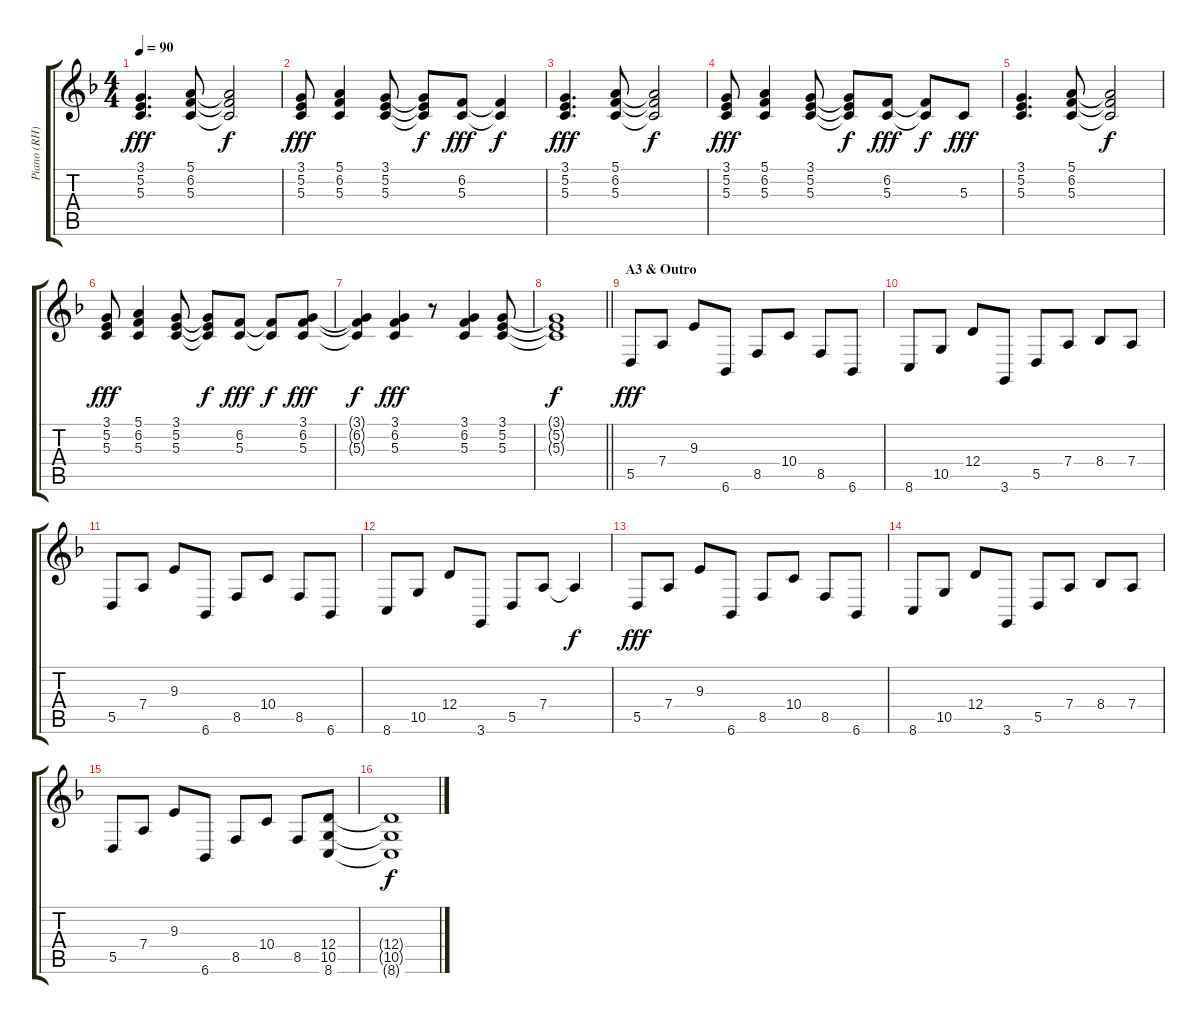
\track ("Piano (RH)" "Piano (RH)") {instrument brightacousticpiano}
\staff {score tabs}
\tuning (E4 B3 G3 D3 A2 E2) {hide}
\ts (4 4)
\tempo 90
\clef g2
\ks f
(3.1 5.2 5.3).4{d dy fff} (5.1 6.2 5.3).8 (5.1{t} 6.2{t} 5.3{t}).2{dy f} |
(3.1 5.2 5.3).8{dy fff} (5.1 6.2 5.3).4 (3.1 5.2 5.3).8 (3.1{t} 5.2{t} 5.3{t}).8{dy f} (6.2 5.3).8{dy fff} (6.2{t} 5.3{t}).4{dy f} |
(3.1 5.2 5.3).4{d dy fff} (5.1 6.2 5.3).8 (5.1{t} 6.2{t} 5.3{t}).2{dy f} |
(3.1 5.2 5.3).8{dy fff} (5.1 6.2 5.3).4 (3.1 5.2 5.3).8 (3.1{t} 5.2{t} 5.3{t}).8{dy f} (6.2 5.3).8{dy fff} (6.2{t} 5.3{t}).8{dy f} 5.3.8{dy fff} |
(3.1 5.2 5.3).4{d} (5.1 6.2 5.3).8 (5.1{t} 6.2{t} 5.3{t}).2{dy f} |
(3.1 5.2 5.3).8{dy fff} (5.1 6.2 5.3).4 (3.1 5.2 5.3).8 (3.1{t} 5.2{t} 5.3{t}).8{dy f} (6.2 5.3).8{dy fff} (6.2{t} 5.3{t}).8{dy f} (3.1 6.2 5.3).8{dy fff} |
(3.1{t} 6.2{t} 5.3{t}).4{dy f} (3.1 6.2 5.3).4{dy fff} r.8 (3.1 6.2 5.3).4 (3.1 5.2 5.3).8 |
\barLineRight lightlight
(3.1{t} 5.2{t} 5.3{t}).1{dy f} |
\section ("" "A3 & Outro")
5.5.8{dy fff} 7.4.8 9.3.8 6.6.8 8.5.8 10.4.8 8.5.8 6.6.8 |
8.6.8 10.5.8 12.4.8 3.6.8 5.5.8 7.4.8 8.4.8 7.4.8 |
5.5.8 7.4.8 9.3.8 6.6.8 8.5.8 10.4.8 8.5.8 6.6.8 |
8.6.8 10.5.8 12.4.8 3.6.8 5.5.8 7.4.8 7.4{t}.4{dy f} |
5.5.8{dy fff} 7.4.8 9.3.8 6.6.8 8.5.8 10.4.8 8.5.8 6.6.8 |
8.6.8 10.5.8 12.4.8 3.6.8 5.5.8 7.4.8 8.4.8 7.4.8 |
5.5.8 7.4.8 9.3.8 6.6.8 8.5.8 10.4.8 8.5.8 (12.4 10.5 8.6).8 |
(12.4{t} 10.5{t} 8.6{t}).1{dy f}
